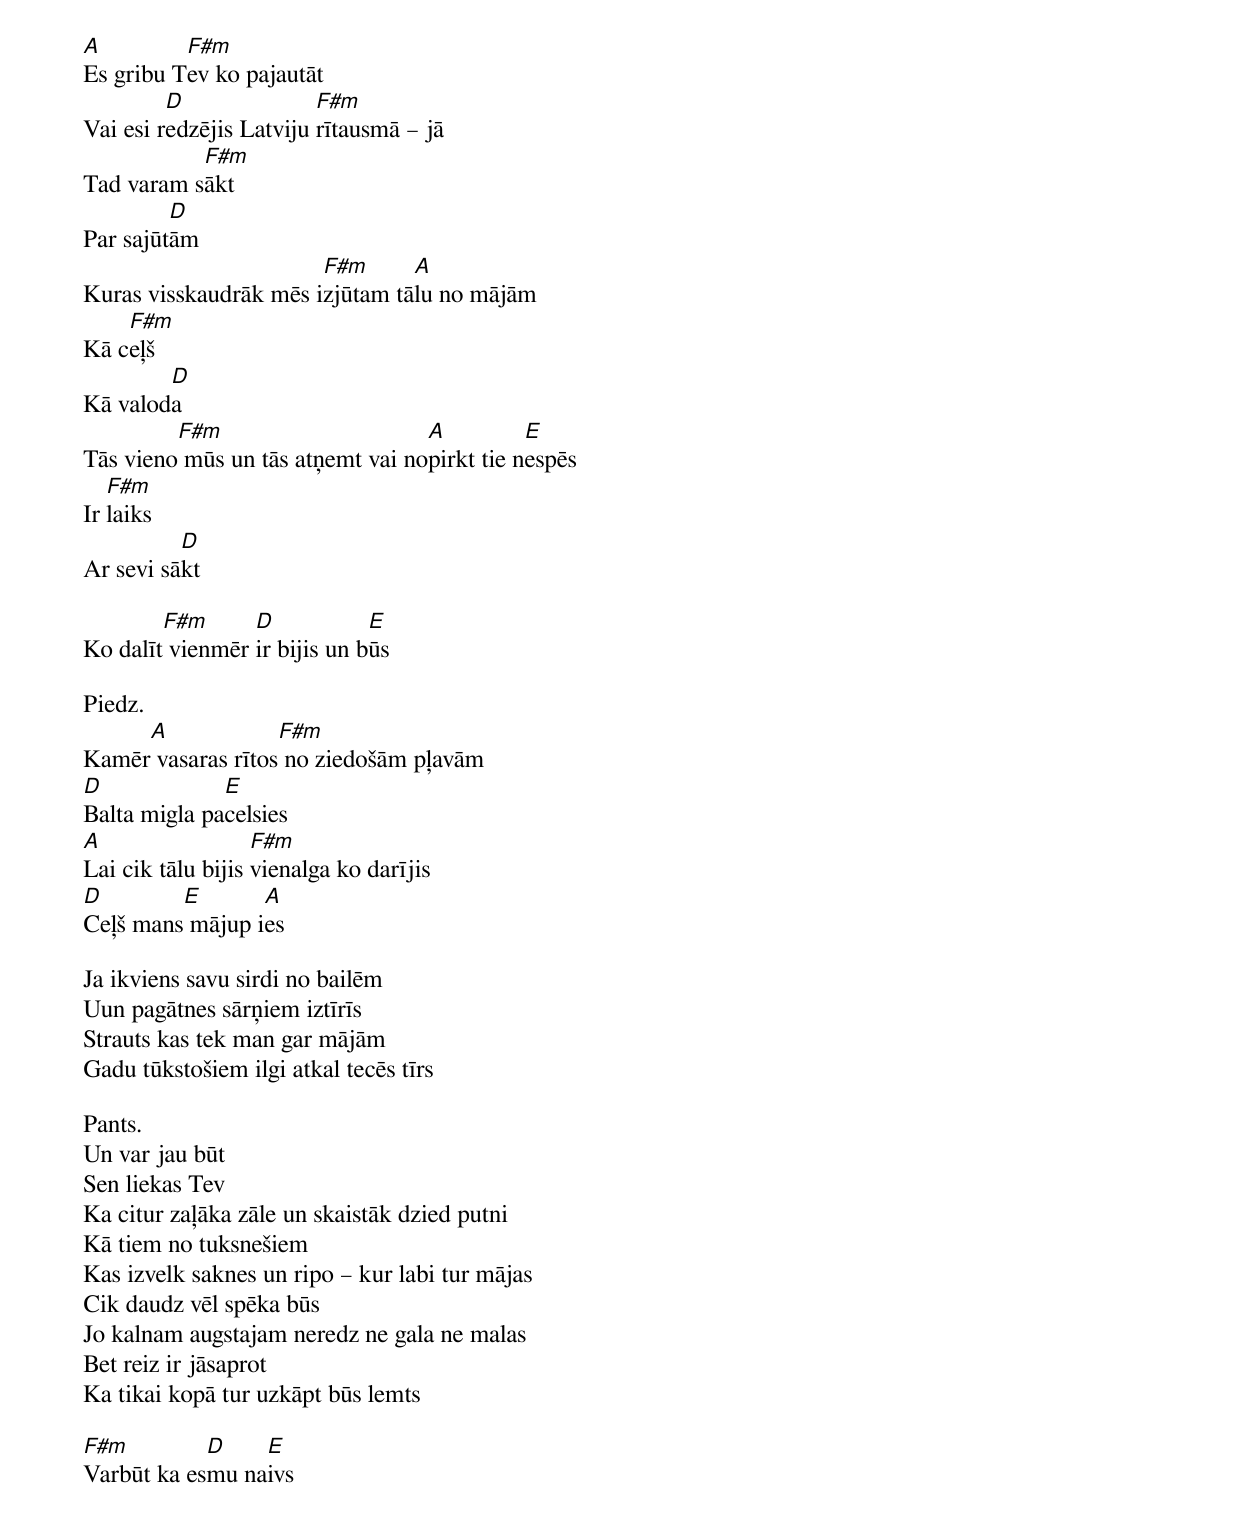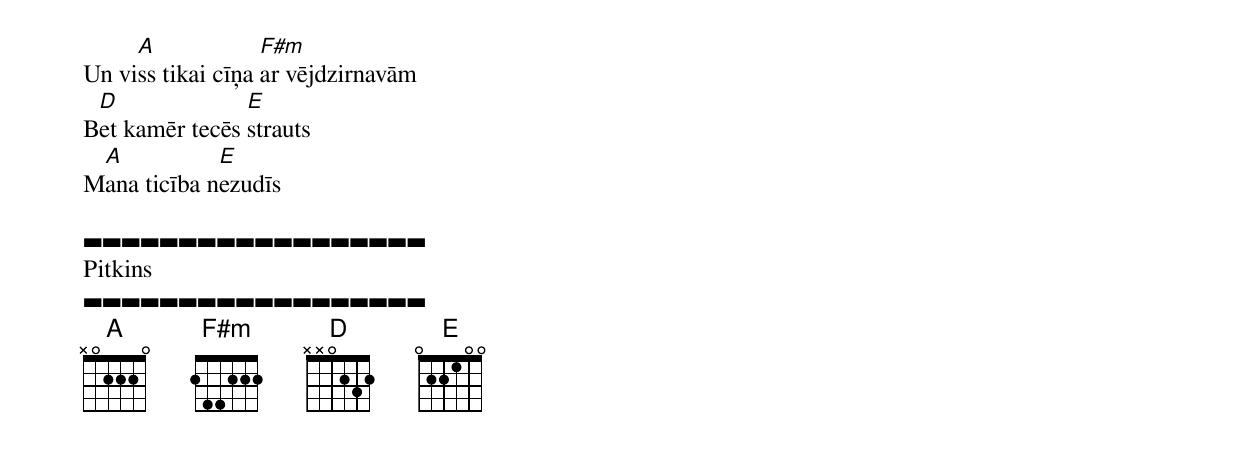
A         F#m
Es gribu Tev ko pajautāt
         D               F#m
Vai esi redzējis Latviju rītausmā – jā
           F#m
Tad varam sākt
         D
Par sajūtām
                       F#m      A
Kuras visskaudrāk mēs izjūtam tālu no mājām
    F#m
Kā ceļš
        D
Kā valoda
         F#m                      A          E
Tās vieno mūs un tās atņemt vai nopirkt tie nespēs
   F#m
Ir laiks
          D
Ar sevi sākt

        F#m      D            E
Ko dalīt vienmēr ir bijis un būs

Piedz.
     A             F#m
Kamēr vasaras rītos no ziedošām pļavām
D             E
Balta migla pacelsies
A                  F#m
Lai cik tālu bijis vienalga ko darījis
D        E       A
Ceļš mans mājup ies

Ja ikviens savu sirdi no bailēm
Uun pagātnes sārņiem iztīrīs
Strauts kas tek man gar mājām
Gadu tūkstošiem ilgi atkal tecēs tīrs

Pants.
Un var jau būt
Sen liekas Tev
Ka citur zaļāka zāle un skaistāk dzied putni
Kā tiem no tuksnešiem
Kas izvelk saknes un ripo – kur labi tur mājas
Cik daudz vēl spēka būs
Jo kalnam augstajam neredz ne gala ne malas
Bet reiz ir jāsaprot
Ka tikai kopā tur uzkāpt būs lemts

F#m         D    E
Varbūt ka esmu naivs
     A             F#m
Un viss tikai cīņa ar vējdzirnavām
 D              E
Bet kamēr tecēs strauts
 A           E
Mana ticība nezudīs

▬▬▬▬▬▬▬▬▬▬▬▬▬▬▬▬▬▬
Pitkins
▬▬▬▬▬▬▬▬▬▬▬▬▬▬▬▬▬▬
